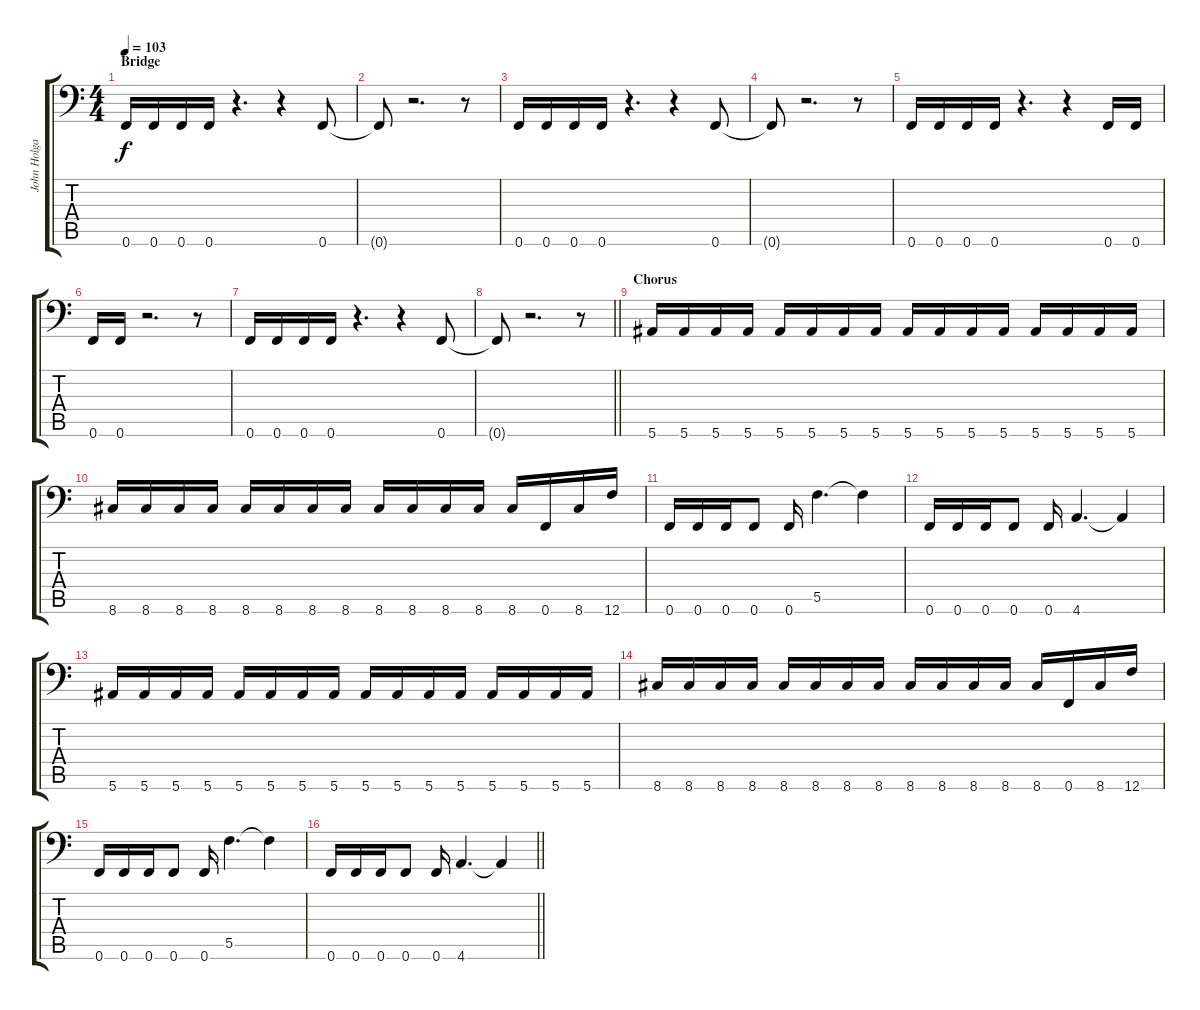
\track ("John Holgado - Bass Guitar" "John Holga") {instrument electricbassfinger}
\staff {score tabs}
\tuning (G3 D3 Bb2 F2 C2 F1) {hide}
\ts (4 4)
\section ("" "Bridge")
\tempo 103
\clef f4
\ks c
0.6.16{dy f} 0.6.16 0.6.16 0.6.16 r.4{d} r.4 0.6.8 |
0.6{t}.8 r.2{d} r.8 |
0.6.16 0.6.16 0.6.16 0.6.16 r.4{d} r.4 0.6.8 |
0.6{t}.8 r.2{d} r.8 |
0.6.16 0.6.16 0.6.16 0.6.16 r.4{d} r.4 0.6.16 0.6.16 |
0.6.16 0.6.16 r.2{d} r.8 |
0.6.16 0.6.16 0.6.16 0.6.16 r.4{d} r.4 0.6.8 |
\barLineRight lightlight
0.6{t}.8 r.2{d} r.8 |
\section ("" "Chorus")
5.6.16 5.6.16 5.6.16 5.6.16 5.6.16 5.6.16 5.6.16 5.6.16 5.6.16 5.6.16 5.6.16 5.6.16 5.6.16 5.6.16 5.6.16 5.6.16 |
8.6.16 8.6.16 8.6.16 8.6.16 8.6.16 8.6.16 8.6.16 8.6.16 8.6.16 8.6.16 8.6.16 8.6.16 8.6.16 0.6.16 8.6.16 12.6.16 |
0.6.16 0.6.16 0.6.16 0.6.8 0.6.16 5.5.4{d} 5.5{t}.4 |
0.6.16 0.6.16 0.6.16 0.6.8 0.6.16 4.6.4{d} 4.6{t}.4 |
5.6.16 5.6.16 5.6.16 5.6.16 5.6.16 5.6.16 5.6.16 5.6.16 5.6.16 5.6.16 5.6.16 5.6.16 5.6.16 5.6.16 5.6.16 5.6.16 |
8.6.16 8.6.16 8.6.16 8.6.16 8.6.16 8.6.16 8.6.16 8.6.16 8.6.16 8.6.16 8.6.16 8.6.16 8.6.16 0.6.16 8.6.16 12.6.16 |
0.6.16 0.6.16 0.6.16 0.6.8 0.6.16 5.5.4{d} 5.5{t}.4 |
\barLineRight lightlight
0.6.16 0.6.16 0.6.16 0.6.8 0.6.16 4.6.4{d} 4.6{t}.4
